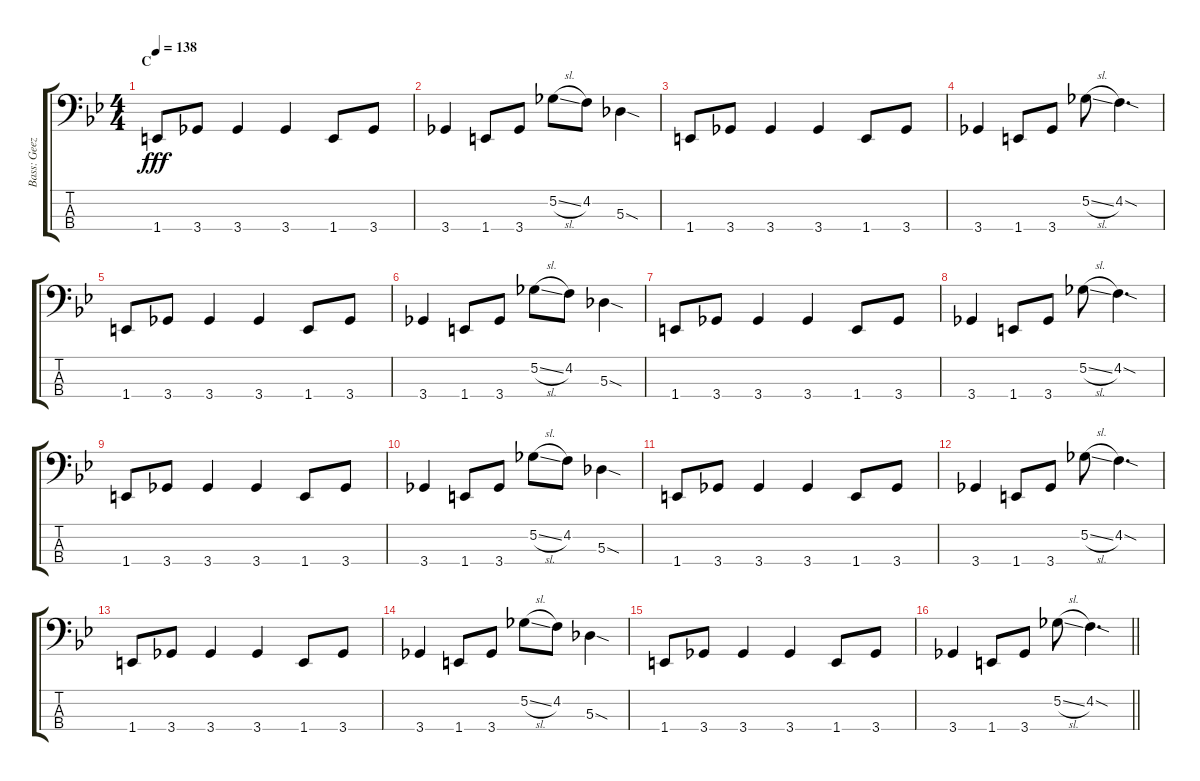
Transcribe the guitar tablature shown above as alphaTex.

\track ("Bass: Geezer" "Bass: Geez") {instrument electricbassfinger}
\staff {score tabs}
\tuning (Gb2 Db2 Ab1 Eb1) {hide}
\ts (4 4)
\section ("" "C")
\tempo 138
\clef f4
\ks bb
1.4.8{dy fff} 3.4.8 3.4.4 3.4.4 1.4.8 3.4.8 |
3.4.4 1.4.8 3.4.8 5.2{sl}.8 4.2.8 5.3{sod}.4 |
1.4.8 3.4.8 3.4.4 3.4.4 1.4.8 3.4.8 |
3.4.4 1.4.8 3.4.8 5.2{sl}.8 4.2{sod}.4{d} |
1.4.8 3.4.8 3.4.4 3.4.4 1.4.8 3.4.8 |
3.4.4 1.4.8 3.4.8 5.2{sl}.8 4.2.8 5.3{sod}.4 |
1.4.8 3.4.8 3.4.4 3.4.4 1.4.8 3.4.8 |
3.4.4 1.4.8 3.4.8 5.2{sl}.8 4.2{sod}.4{d} |
1.4.8 3.4.8 3.4.4 3.4.4 1.4.8 3.4.8 |
3.4.4 1.4.8 3.4.8 5.2{sl}.8 4.2.8 5.3{sod}.4 |
1.4.8 3.4.8 3.4.4 3.4.4 1.4.8 3.4.8 |
3.4.4 1.4.8 3.4.8 5.2{sl}.8 4.2{sod}.4{d} |
1.4.8 3.4.8 3.4.4 3.4.4 1.4.8 3.4.8 |
3.4.4 1.4.8 3.4.8 5.2{sl}.8 4.2.8 5.3{sod}.4 |
1.4.8 3.4.8 3.4.4 3.4.4 1.4.8 3.4.8 |
\barLineRight lightlight
3.4.4 1.4.8 3.4.8 5.2{sl}.8 4.2{sod}.4{d}
